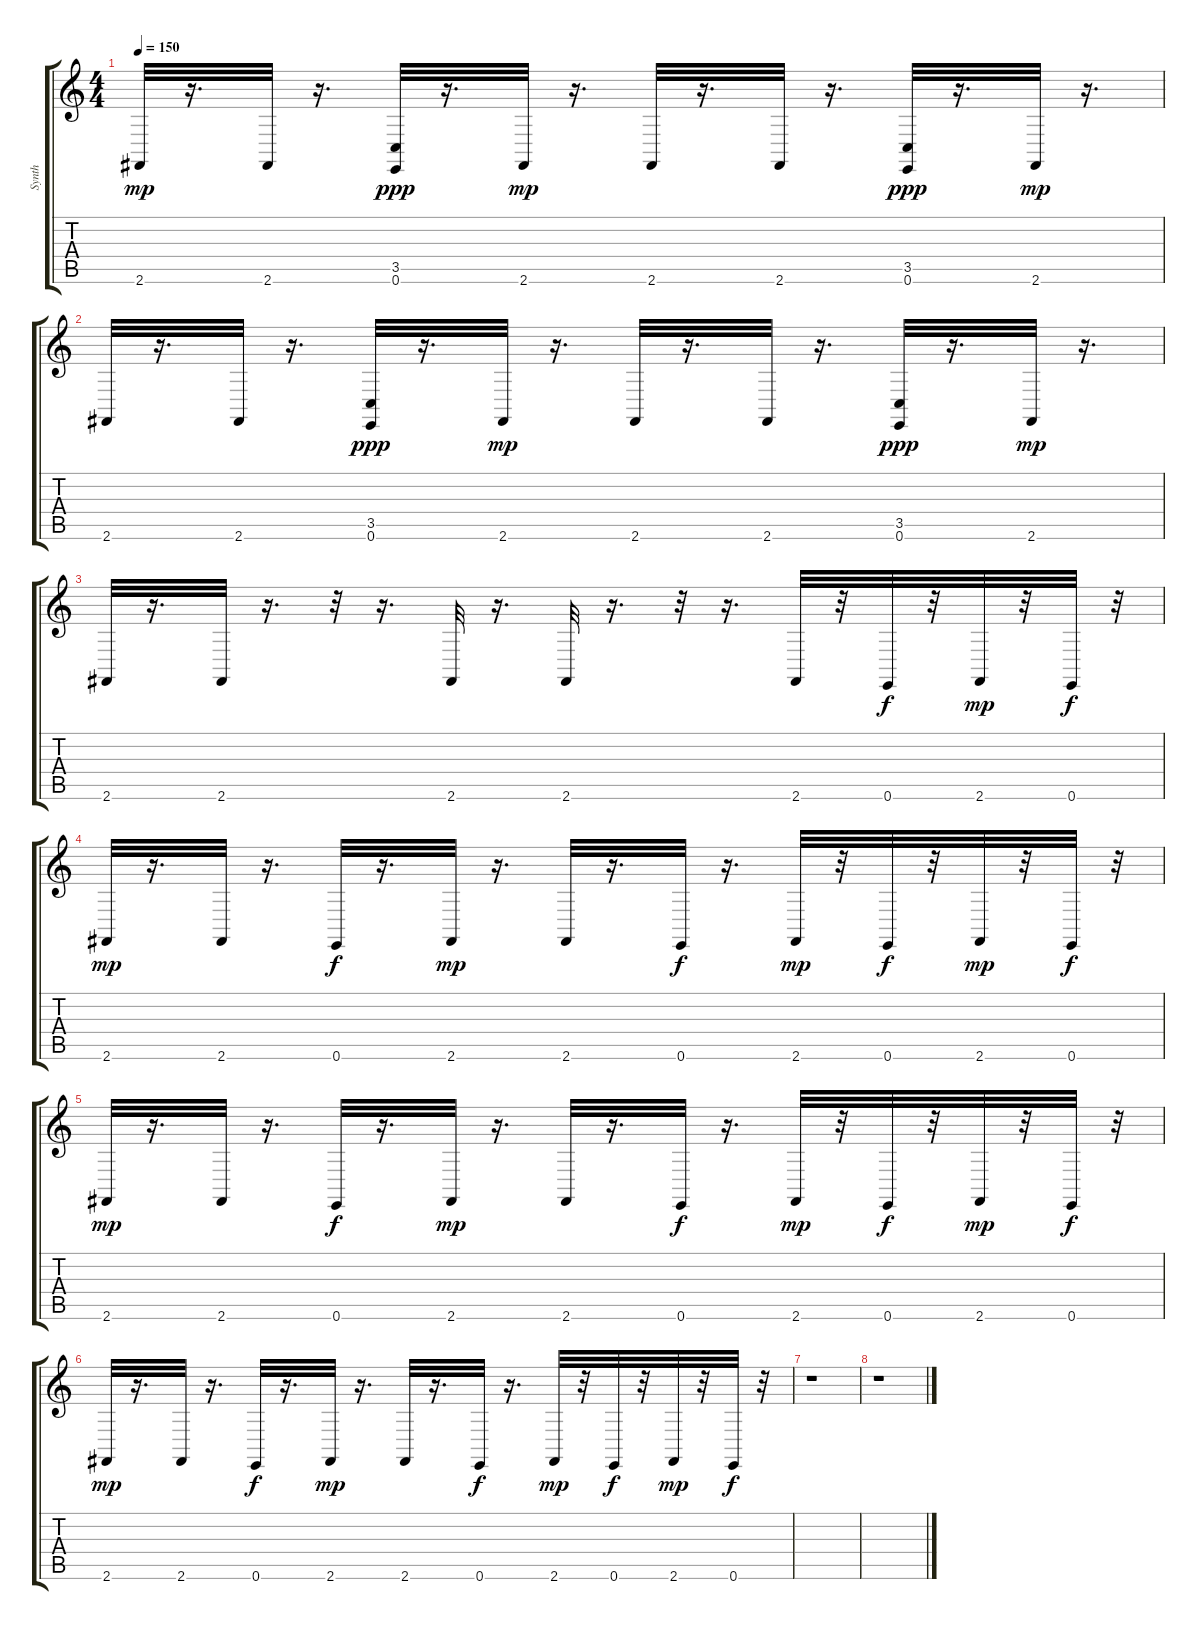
\track ("Synth" "Synth") {instrument drawbarorgan}
\staff {score tabs}
\tuning (E4 B3 G3 D3 A2 E2) {hide}
\ts (4 4)
\tempo 150
\clef g2
\ks c
2.6.32{dy mp} r.16{d} 2.6.32 r.16{d} (3.5 0.6).32{dy ppp} r.16{d} 2.6.32{dy mp} r.16{d} 2.6.32 r.16{d} 2.6.32 r.16{d} (3.5 0.6).32{dy ppp} r.16{d} 2.6.32{dy mp} r.16{d} |
2.6.32 r.16{d} 2.6.32 r.16{d} (3.5 0.6).32{dy ppp} r.16{d} 2.6.32{dy mp} r.16{d} 2.6.32 r.16{d} 2.6.32 r.16{d} (3.5 0.6).32{dy ppp} r.16{d} 2.6.32{dy mp} r.16{d} |
2.6.32 r.16{d} 2.6.32 r.16{d} r.32 r.16{d} 2.6.32 r.16{d} 2.6.32 r.16{d} r.32 r.16{d} 2.6.32 r.32 0.6.32{dy f} r.32 2.6.32{dy mp} r.32 0.6.32{dy f} r.32 |
2.6.32{dy mp} r.16{d} 2.6.32 r.16{d} 0.6.32{dy f} r.16{d} 2.6.32{dy mp} r.16{d} 2.6.32 r.16{d} 0.6.32{dy f} r.16{d} 2.6.32{dy mp} r.32 0.6.32{dy f} r.32 2.6.32{dy mp} r.32 0.6.32{dy f} r.32 |
2.6.32{dy mp} r.16{d} 2.6.32 r.16{d} 0.6.32{dy f} r.16{d} 2.6.32{dy mp} r.16{d} 2.6.32 r.16{d} 0.6.32{dy f} r.16{d} 2.6.32{dy mp} r.32 0.6.32{dy f} r.32 2.6.32{dy mp} r.32 0.6.32{dy f} r.32 |
2.6.32{dy mp} r.16{d} 2.6.32 r.16{d} 0.6.32{dy f} r.16{d} 2.6.32{dy mp} r.16{d} 2.6.32 r.16{d} 0.6.32{dy f} r.16{d} 2.6.32{dy mp} r.32 0.6.32{dy f} r.32 2.6.32{dy mp} r.32 0.6.32{dy f} r.32 |
r.1 |
r.1
